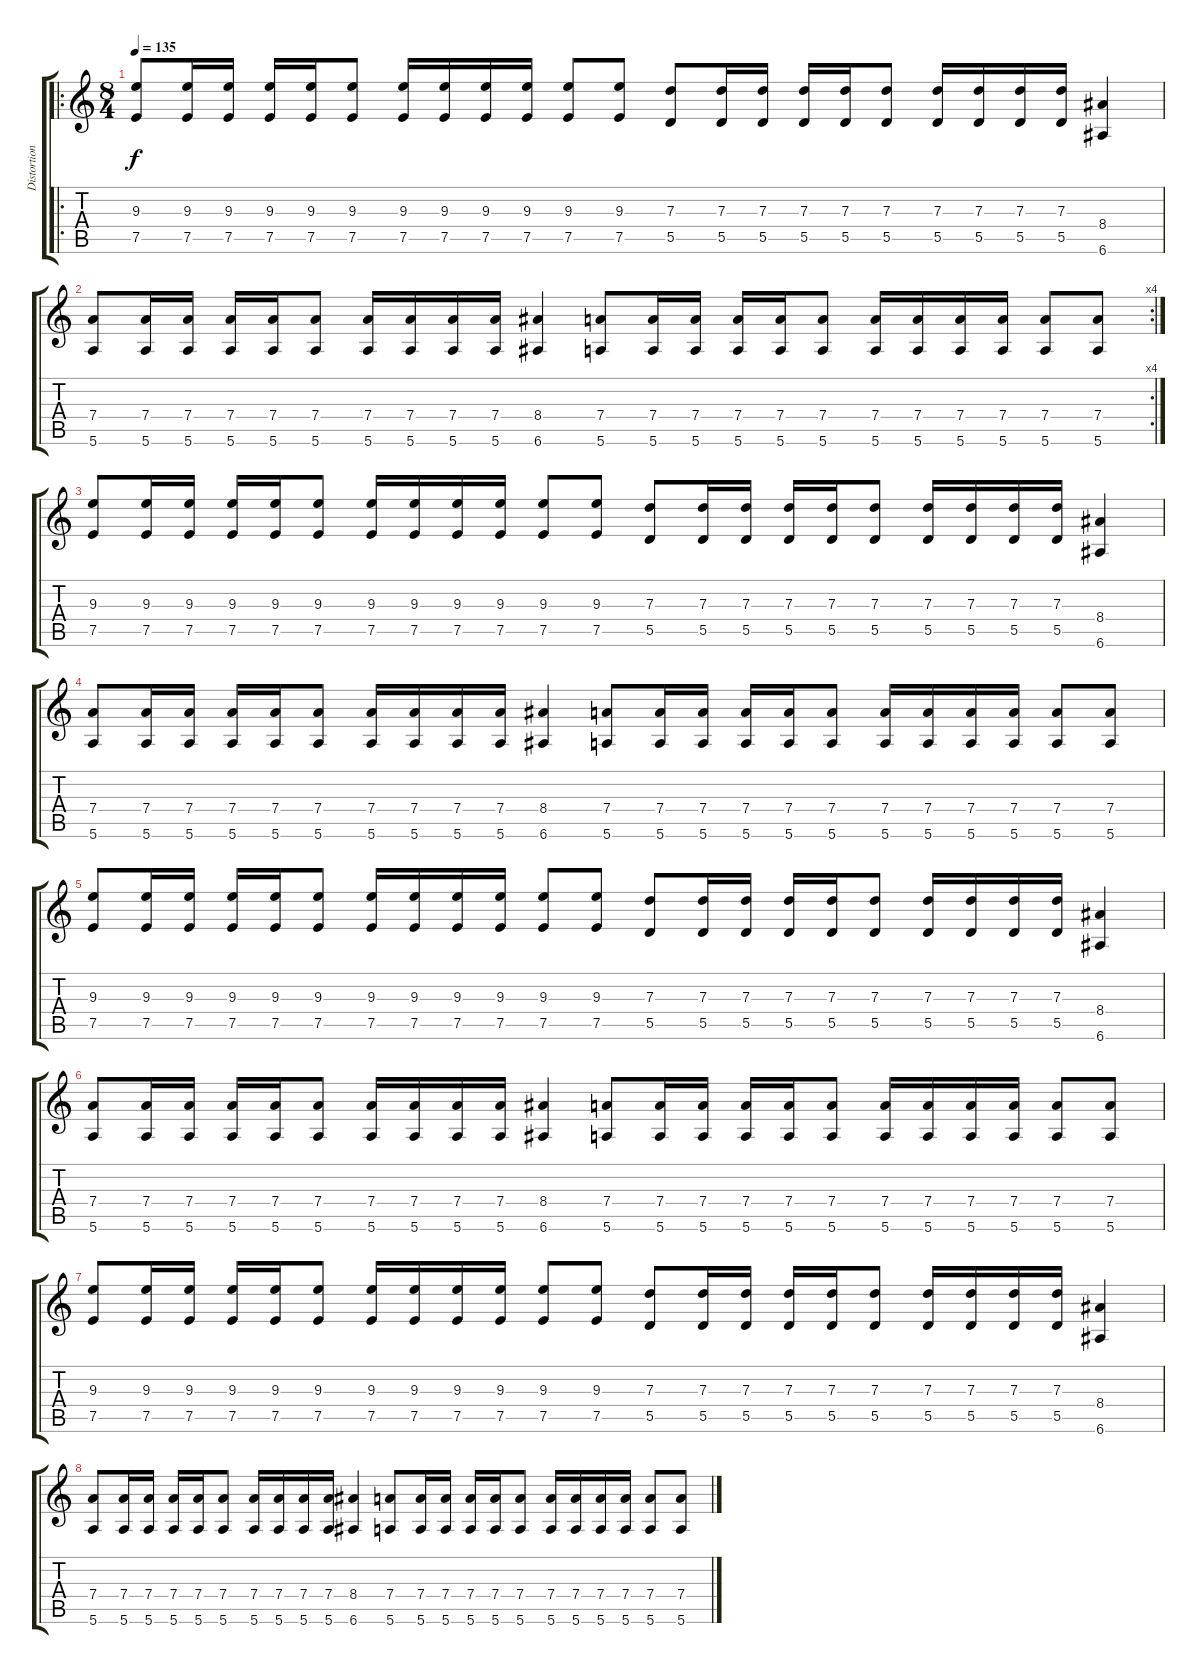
\track ("Distortion Gtr1" "Distortion") {instrument distortionguitar}
\staff {score tabs}
\tuning (E4 B3 G3 D3 A2 E2) {hide}
\ro
\ts (8 4)
\tempo 135
\clef g2
\ks c
(9.3 7.5).8{dy f} (9.3 7.5).16 (9.3 7.5).16 (9.3 7.5).16 (9.3 7.5).16 (9.3 7.5).8 (9.3 7.5).16 (9.3 7.5).16 (9.3 7.5).16 (9.3 7.5).16 (9.3 7.5).8 (9.3 7.5).8 (7.3 5.5).8 (7.3 5.5).16 (7.3 5.5).16 (7.3 5.5).16 (7.3 5.5).16 (7.3 5.5).8 (7.3 5.5).16 (7.3 5.5).16 (7.3 5.5).16 (7.3 5.5).16 (8.4 6.6).4 |
\rc 4
(7.4 5.6).8 (7.4 5.6).16 (7.4 5.6).16 (7.4 5.6).16 (7.4 5.6).16 (7.4 5.6).8 (7.4 5.6).16 (7.4 5.6).16 (7.4 5.6).16 (7.4 5.6).16 (8.4 6.6).4 (7.4 5.6).8 (7.4 5.6).16 (7.4 5.6).16 (7.4 5.6).16 (7.4 5.6).16 (7.4 5.6).8 (7.4 5.6).16 (7.4 5.6).16 (7.4 5.6).16 (7.4 5.6).16 (7.4 5.6).8 (7.4 5.6).8 |
(9.3 7.5).8 (9.3 7.5).16 (9.3 7.5).16 (9.3 7.5).16 (9.3 7.5).16 (9.3 7.5).8 (9.3 7.5).16 (9.3 7.5).16 (9.3 7.5).16 (9.3 7.5).16 (9.3 7.5).8 (9.3 7.5).8 (7.3 5.5).8 (7.3 5.5).16 (7.3 5.5).16 (7.3 5.5).16 (7.3 5.5).16 (7.3 5.5).8 (7.3 5.5).16 (7.3 5.5).16 (7.3 5.5).16 (7.3 5.5).16 (8.4 6.6).4 |
(7.4 5.6).8 (7.4 5.6).16 (7.4 5.6).16 (7.4 5.6).16 (7.4 5.6).16 (7.4 5.6).8 (7.4 5.6).16 (7.4 5.6).16 (7.4 5.6).16 (7.4 5.6).16 (8.4 6.6).4 (7.4 5.6).8 (7.4 5.6).16 (7.4 5.6).16 (7.4 5.6).16 (7.4 5.6).16 (7.4 5.6).8 (7.4 5.6).16 (7.4 5.6).16 (7.4 5.6).16 (7.4 5.6).16 (7.4 5.6).8 (7.4 5.6).8 |
(9.3 7.5).8 (9.3 7.5).16 (9.3 7.5).16 (9.3 7.5).16 (9.3 7.5).16 (9.3 7.5).8 (9.3 7.5).16 (9.3 7.5).16 (9.3 7.5).16 (9.3 7.5).16 (9.3 7.5).8 (9.3 7.5).8 (7.3 5.5).8 (7.3 5.5).16 (7.3 5.5).16 (7.3 5.5).16 (7.3 5.5).16 (7.3 5.5).8 (7.3 5.5).16 (7.3 5.5).16 (7.3 5.5).16 (7.3 5.5).16 (8.4 6.6).4 |
(7.4 5.6).8 (7.4 5.6).16 (7.4 5.6).16 (7.4 5.6).16 (7.4 5.6).16 (7.4 5.6).8 (7.4 5.6).16 (7.4 5.6).16 (7.4 5.6).16 (7.4 5.6).16 (8.4 6.6).4 (7.4 5.6).8 (7.4 5.6).16 (7.4 5.6).16 (7.4 5.6).16 (7.4 5.6).16 (7.4 5.6).8 (7.4 5.6).16 (7.4 5.6).16 (7.4 5.6).16 (7.4 5.6).16 (7.4 5.6).8 (7.4 5.6).8 |
(9.3 7.5).8 (9.3 7.5).16 (9.3 7.5).16 (9.3 7.5).16 (9.3 7.5).16 (9.3 7.5).8 (9.3 7.5).16 (9.3 7.5).16 (9.3 7.5).16 (9.3 7.5).16 (9.3 7.5).8 (9.3 7.5).8 (7.3 5.5).8 (7.3 5.5).16 (7.3 5.5).16 (7.3 5.5).16 (7.3 5.5).16 (7.3 5.5).8 (7.3 5.5).16 (7.3 5.5).16 (7.3 5.5).16 (7.3 5.5).16 (8.4 6.6).4 |
(7.4 5.6).8 (7.4 5.6).16 (7.4 5.6).16 (7.4 5.6).16 (7.4 5.6).16 (7.4 5.6).8 (7.4 5.6).16 (7.4 5.6).16 (7.4 5.6).16 (7.4 5.6).16 (8.4 6.6).4 (7.4 5.6).8 (7.4 5.6).16 (7.4 5.6).16 (7.4 5.6).16 (7.4 5.6).16 (7.4 5.6).8 (7.4 5.6).16 (7.4 5.6).16 (7.4 5.6).16 (7.4 5.6).16 (7.4 5.6).8 (7.4 5.6).8
